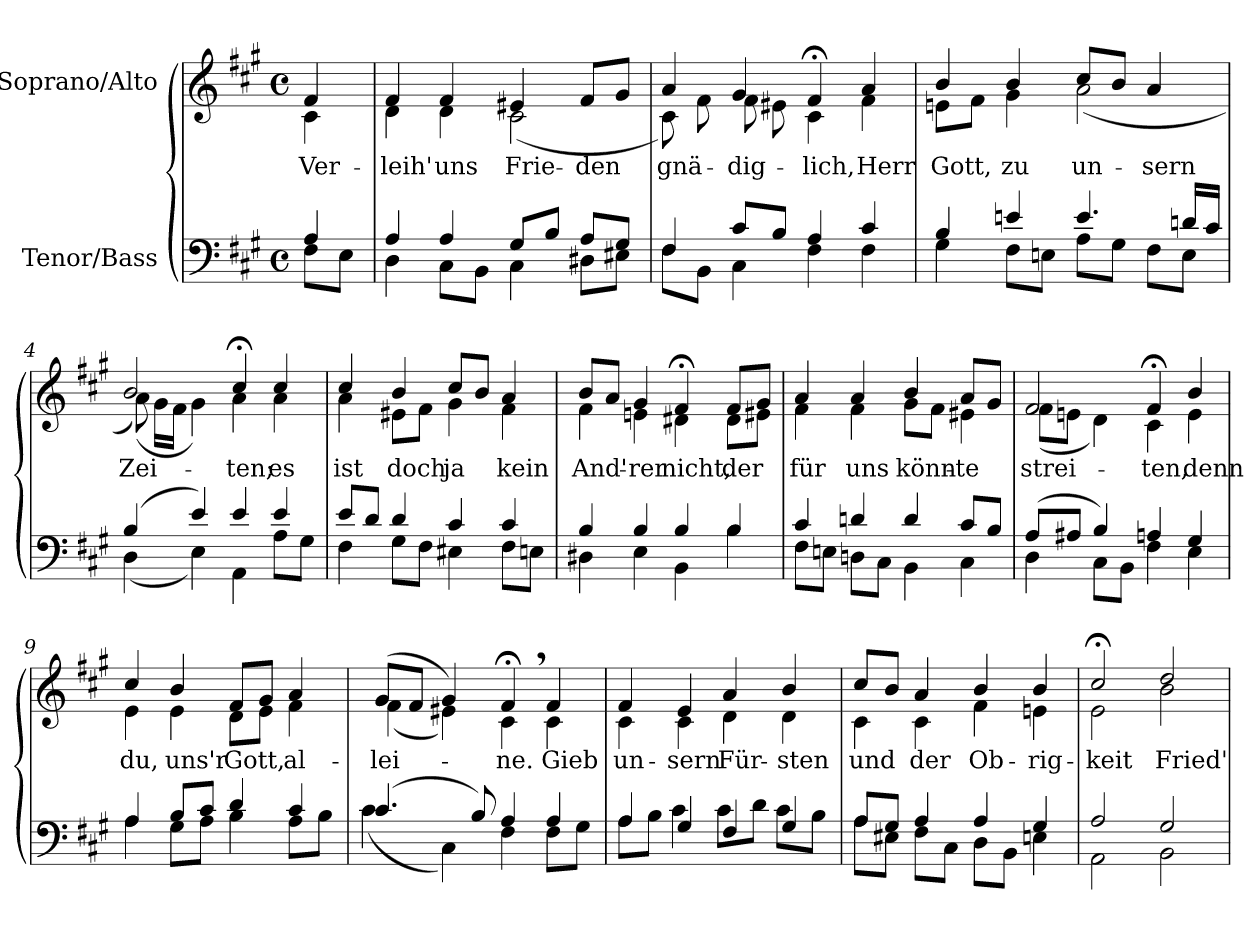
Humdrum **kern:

**kern	**kern	**text
*part2	*part1	*part1
*staff2	*staff1	*staff1
*I"Tenor/Bass	*I"Soprano/Alto	*
*clefF4	*clefG2	*
*k[f#c#g#]	*k[f#c#g#]	*
*M4/4	*M4/4	*
*met(c)	*met(c)	*
=	=	=
*^	*	*
!	!	!	!LO:LY:b
*	*	*^	*
4A/	8F#\L	4f#/	4c#\	Ver-
.	8E\J	.	.	.
=1	=1	=1	=1	=1
!	!	!	!	!LO:LY:b
4A/	4D\	4f#/	4d\	-leih'
!	!	!	!	!LO:LY:b
4A/	8C#\L	4f#/	4d\	uns
.	8BB\J	.	.	.
!	!	!	!	!LO:LY:b
8G#/L	4C#\	4e#X/	(2c#\	Frie-
8B/J	.	.	.	.
!	!	!	!	!LO:LY:b
8A/L	8D#X\L	8f#/L	.	-den
8G#/J	8E#X\J	8g#/J	.	.
=2	=2	=2	=2	=2
!	!	!	!	!LO:LY:b
4F#/	8F#\L	4a/	8c#\)	gnä-
.	8BB\J	.	8f#\	.
!	!	!	!	!LO:LY:b
8c#/L	4C#\	4g#/	8f#\	-dig-
8B/J	.	.	8e#X\	.
!	!	!	!	!LO:LY:b
4A/	4F#\	4f#;</	4c#\	-lich,
!	!	!	!	!LO:LY:b
4c#/	4F#\	4a/	4f#\	Herr
=3	=3	=3	=3	=3
!	!	!	!	!LO:LY:b
4B/	4G#\	4b/	8en\L	Gott,
.	.	.	8f#\J	.
!	!	!	!	!LO:LY:b
4en/	8F#\L	4b/	4g#\	zu
.	8En\J	.	.	.
!	!	!	!	!LO:LY:b
4.e/	8A\L	8cc#/L	(2a\	un-
.	8G#\J	8b/J	.	.
!	!	!	!	!LO:LY:b
.	8F#\L	4a/	.	-sern
16dn/LL	8E\J	.	.	.
16c#/JJ	.	.	.	.
=4	=4	=4	=4	=4
!	!	!	!	!LO:LY:b
(4B/	(4D\	2b/	(8a\)	Zei-
.	.	.	16g#\LL	.
.	.	.	16f#\JJ	.
4e/)	4E\)	.	4g#\)	.
!	!	!	!	!LO:LY:b
4e/	4AA\	4cc#;</	4a\	-ten;
!	!	!	!	!LO:LY:b
4e/	8A\L	4cc#/	4a\	es
.	8G#\J	.	.	.
!!LO:LB:g=z	!!
=5	=5	=5	=5	=5
!	!	!	!	!LO:LY:b
8e/L	4F#\	4cc#/	4a\	ist
8d/J	.	.	.	.
!	!	!	!	!LO:LY:b
4d/	8G#\L	4b/	8e#X\L	doch
.	8F#\J	.	8f#\J	.
!	!	!	!	!LO:LY:b
4c#/	4E#X\	8cc#/L	4g#\	ja
.	.	8b/J	.	.
!	!	!	!	!LO:LY:b
4c#/	8F#\L	4a/	4f#\	kein
.	8En\J	.	.	.
=6	=6	=6	=6	=6
!	!	!	!	!LO:LY:b
4B/	4D#X\	8b/L	4f#\	And'-
.	.	8a/J	.	.
!	!	!	!	!LO:LY:b
4B/	4E\	4g#/	4en\	-rer
!	!	!	!	!LO:LY:b
4B/	4BB\	4f#;</	4d#X\	nicht,
!	!	!	!	!LO:LY:b
4B/	4B\	8f#/L	8d#\L	der
.	.	8g#/J	8e#X\J	.
=7	=7	=7	=7	=7
!	!	!	!	!LO:LY:b
4c#/	8F#\L	4a/	4f#\	für
.	8En\J	.	.	.
!	!	!	!	!LO:LY:b
4dn/	8Dn\L	4a/	4f#\	uns
.	8C#\J	.	.	.
!	!	!	!	!LO:LY:b
4d/	4BB\	4b/	8g#\L	könn-
.	.	.	8f#\J	.
!	!	!	!	!LO:LY:b
8c#/L	4C#\	8a/L	4e#X\	-te
8B/J	.	8g#/J	.	.
=8	=8	=8	=8	=8
!	!	!	!	!LO:LY:b
(8A/L	4D\	2f#/	(8f#\L	strei-
8A#X/J	.	.	8en\J	.
4B/)	8C#\L	.	4d\)	.
.	8BB\J	.	.	.
!	!	!	!	!LO:LY:b
4An/	4F#\	4f#;</	4c#\	ten,
!	!	!	!	!LO:LY:b
4G#/	4E\	4b/	4e\	denn
!!LO:LB:g=z	!!
=9	=9	=9	=9	=9
!	!	!	!	!LO:LY:b
4A/	4A\	4cc#/	4e\	du,
!	!	!	!	!LO:LY:b
8B/L	8G#\L	4b/	4e\	uns'r
8c#/J	8A\J	.	.	.
!	!	!	!	!LO:LY:b
4d/	4B\	8f#/L	8d\L	Gott,
.	.	8g#/J	8e\J	.
!	!	!	!	!LO:LY:b
4c#/	8A\L	4a/	4f#\	al-
.	8B\J	.	.	.
=10	=10	=10	=10	=10
!	!	!	!	!LO:LY:b
(4.c#/	(4c#\	(8g#/L	(4f#\	lei-
.	.	8f#/J	.	.
.	4C#\)	4g#/)	4e#X\)	.
8B/)	.	.	.	.
!	!	!	!	!LO:LY:b
4A/	4F#\	4f#;<,/	4c#\	-ne.
!	!	!	!	!LO:LY:b
4A/	8F#\L	4f#/	4c#\	Gieb
.	8G#\J	.	.	.
=11	=11	=11	=11	=11
!	!	!	!	!LO:LY:b
4A/	8A\L	4f#/	4c#\	un-
.	8B\J	.	.	.
!	!	!	!	!LO:LY:b
4G#/	4c#\	4e/	4c#\	-sern
!	!	!	!	!LO:LY:b
4F#/	8c#\L	4a/	4d\	Für-
.	8d\J	.	.	.
!	!	!	!	!LO:LY:b
4G#/	8c#\L	4b/	4d\	-sten
.	8B\J	.	.	.
=12	=12	=12	=12	=12
!	!	!	!	!LO:LY:b
8A/L	8A\L	8cc#/L	4c#\	und
8G#/J	8E#X\J	8b/J	.	.
!	!	!	!	!LO:LY:b
4A/	8F#\L	4a/	4c#\	der
.	8C#\J	.	.	.
!	!	!	!	!LO:LY:b
4A/	8D\L	4b/	4f#\	Ob-
.	8BB\J	.	.	.
!	!	!	!	!LO:LY:b
4G#/	4En\	4b/	4en\	-rig-
=13	=13	=13	=13	=13
!	!	!	!	!LO:LY:b
2A/	2AA\	2cc#;</	2e\	-keit
!	!	!	!	!LO:LY:b
2G#/	2BB\	2dd/	2b\	Fried'
*v	*v	*	*	*
*	*v	*v	*
=	=	=
*-	*-	*-
